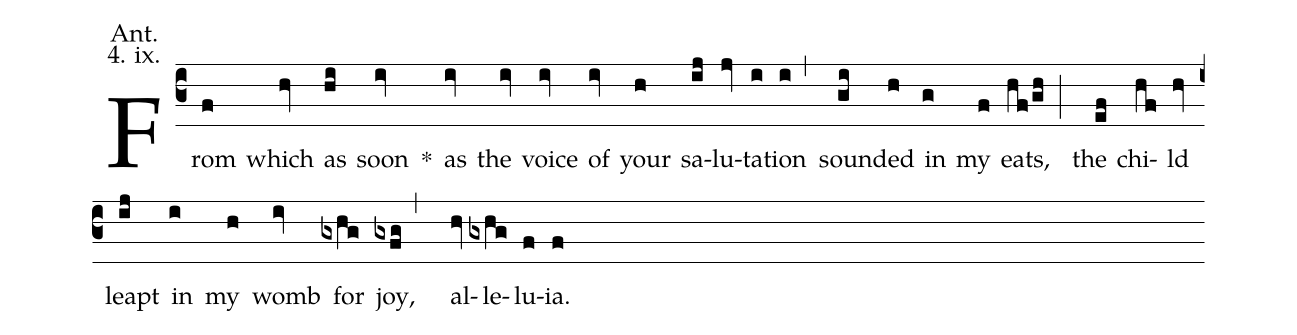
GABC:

annotation: Ant.;
annotation: 4. ix.;
%%
(c3) From(f) which(hv) as(hi) soon(iv) <sp>*</sp>() as(iv) the(iv) voice(iv) of(iv) your(h) sa(ij)lu(jv)ta(i)tion(i,) sound(gi)ed(h) in(g) my(f) eats,(hf/gh;) the(ef) chi(hf)ld(hv) leapt(ij) in(i) my(h) womb(iv) for(gxhg) joy,(gxfg,) al(hv)le(gxhg)lu(f)ia.(f)
